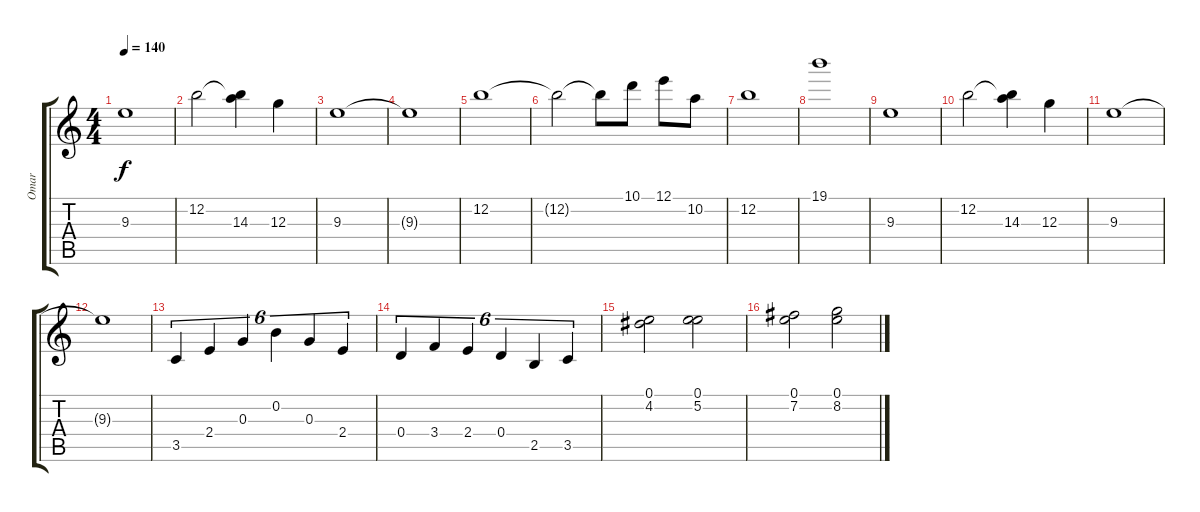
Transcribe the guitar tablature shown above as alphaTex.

\track ("Omar" "Omar") {instrument distortionguitar}
\staff {score tabs}
\tuning (E4 B3 G3 D3 A2 E2) {hide}
\ts (4 4)
\tempo 140
\clef g2
\ks c
9.3.1{dy f} |
12.2.2 (12.2{t} 14.3).4 12.3.4 |
9.3.1 |
9.3{t}.1 |
12.2.1 |
12.2{t}.2 12.2{t}.8 10.1.8 12.1.8 10.2.8 |
12.2.1 |
19.1.1 |
9.3.1 |
12.2.2 (12.2{t} 14.3).4 12.3.4 |
9.3.1 |
9.3{t}.1 |
3.5.4{tu (6 4)} 2.4.4{tu (6 4)} 0.3.4{tu (6 4)} 0.2.4{tu (6 4)} 0.3.4{tu (6 4)} 2.4.4{tu (6 4)} |
0.4.4{tu (6 4)} 3.4.4{tu (6 4)} 2.4.4{tu (6 4)} 0.4.4{tu (6 4)} 2.5.4{tu (6 4)} 3.5.4{tu (6 4)} |
(0.1 4.2).2 (0.1 5.2).2 |
(0.1 7.2).2 (0.1 8.2).2
